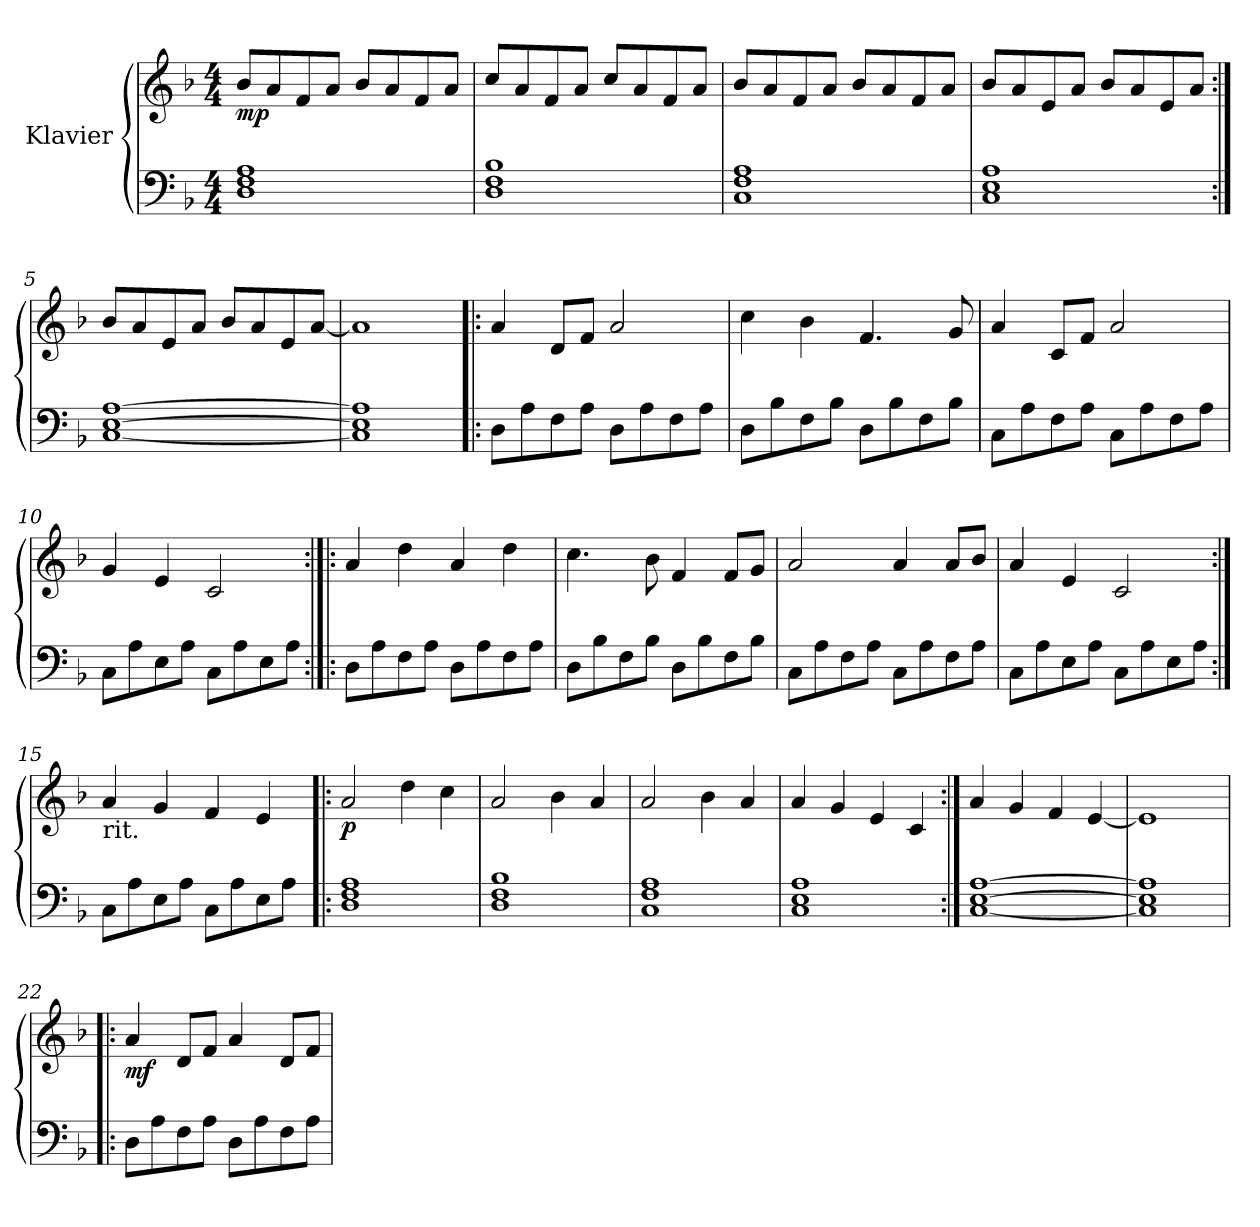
**kern	**kern	**dynam
*part1	*part1	*part1
*staff2	*staff1	*staff1/2
*I"Klavier	*	*
*clefF4	*clefG2	*
*k[b-]	*k[b-]	*
*M4/4	*M4/4	*
*MM130	*MM130	*
=1	=1	=1
!	!	!LO:DY:b
1D 1F 1A	8b-/L	mp
.	8a/	.
.	8f/	.
.	8a/J	.
.	8b-/L	.
.	8a/	.
.	8f/	.
.	8a/J	.
=2	=2	=2
1D 1F 1B-	8cc/L	.
.	8a/	.
.	8f/	.
.	8a/J	.
.	8cc/L	.
.	8a/	.
.	8f/	.
.	8a/J	.
=3	=3	=3
1C 1F 1A	8b-/L	.
.	8a/	.
.	8f/	.
.	8a/J	.
.	8b-/L	.
.	8a/	.
.	8f/	.
.	8a/J	.
=4	=4	=4
1C 1E 1A	8b-/L	.
.	8a/	.
.	8e/	.
.	8a/J	.
.	8b-/L	.
.	8a/	.
.	8e/	.
.	8a/J	.
!!LO:LB:g=z
=5:|!	=5:|!	=5:|!
[1C [1E [1A	8b-/L	.
.	8a/	.
.	8e/	.
.	8a/J	.
.	8b-/L	.
.	8a/	.
.	8e/	.
.	[8a/J	.
=6	=6	=6
1C] 1E] 1A]	1a]	.
=7!|:	=7!|:	=7!|:
8D\L	4a/	.
8A\	.	.
8F\	8d/L	.
8A\J	8f/J	.
8D\L	2a/	.
8A\	.	.
8F\	.	.
8A\J	.	.
=8	=8	=8
8D\L	4cc\	.
8B-\	.	.
8F\	4b-\	.
8B-\J	.	.
8D\L	4.f/	.
8B-\	.	.
8F\	.	.
8B-\J	8g/	.
!!LO:LB:g=z
=9	=9	=9
8C\L	4a/	.
8A\	.	.
8F\	8c/L	.
8A\J	8f/J	.
8C\L	2a/	.
8A\	.	.
8F\	.	.
8A\J	.	.
=10	=10	=10
8C\L	4g/	.
8A\	.	.
8E\	4e/	.
8A\J	.	.
8C\L	2c/	.
8A\	.	.
8E\	.	.
8A\J	.	.
=11:|!|:	=11:|!|:	=11:|!|:
8D\L	4a/	.
8A\	.	.
8F\	4dd\	.
8A\J	.	.
8D\L	4a/	.
8A\	.	.
8F\	4dd\	.
8A\J	.	.
=12	=12	=12
8D\L	4.cc\	.
8B-\	.	.
8F\	.	.
8B-\J	8b-\	.
8D\L	4f/	.
8B-\	.	.
8F\	8f/L	.
8B-\J	8g/J	.
!!LO:LB:g=z
=13	=13	=13
8C\L	2a/	.
8A\	.	.
8F\	.	.
8A\J	.	.
8C\L	4a/	.
8A\	.	.
8F\	8a/L	.
8A\J	8b-/J	.
=14	=14	=14
8C\L	4a/	.
8A\	.	.
8E\	4e/	.
8A\J	.	.
8C\L	2c/	.
8A\	.	.
8E\	.	.
8A\J	.	.
=15:|!	=15:|!	=15:|!
!	!LO:TX:b:t=rit.	!
8C\L	4a/	.
8A\	.	.
8E\	4g/	.
8A\J	.	.
8C\L	4f/	.
8A\	.	.
8E\	4e/	.
8A\J	.	.
=16!|:	=16!|:	=16!|:
*	*MM120	*
!	!	!LO:DY:b
1D 1F 1A	2a/	p
.	4dd\	.
.	4cc\	.
!!LO:PB:g=z
=17	=17	=17
1D 1F 1B-	2a/	.
.	4b-\	.
.	4a/	.
=18	=18	=18
1C 1F 1A	2a/	.
.	4b-\	.
.	4a/	.
=19	=19	=19
1C 1E 1A	4a/	.
.	4g/	.
.	4e/	.
.	4c/	.
=20:|!	=20:|!	=20:|!
[1C [1E [1A	4a/	.
.	4g/	.
.	4f/	.
.	[4e/	.
!!LO:LB:g=z
=21	=21	=21
1C] 1E] 1A]	1e]	.
=22!|:	=22!|:	=22!|:
*	*MM130	*
!	!	!LO:DY:b
8D\L	4a/	mf
8A\	.	.
8F\	8d/L	.
8A\J	8f/J	.
8D\L	4a/	.
8A\	.	.
8F\	8d/L	.
8A\J	8f/J	.
=	=	=
*-	*-	*-
